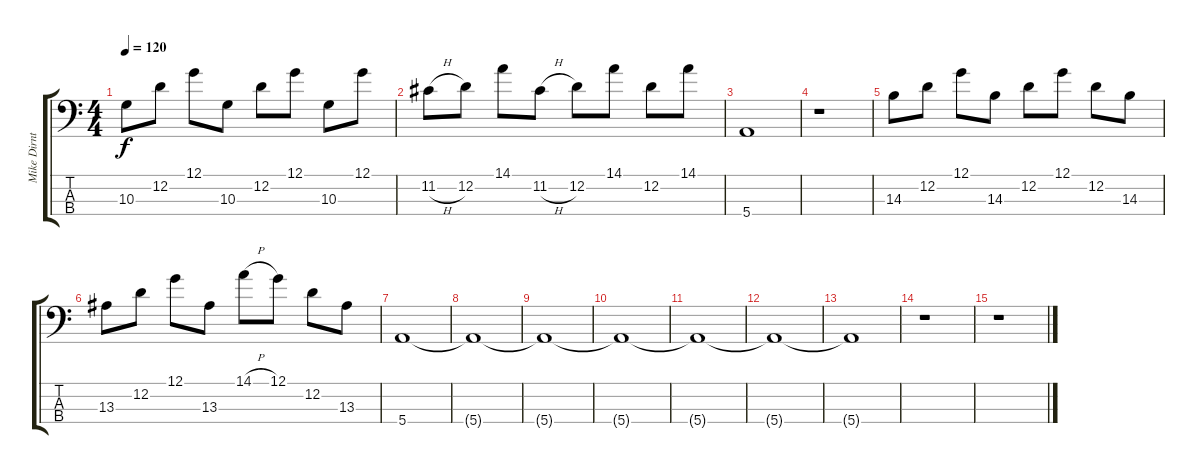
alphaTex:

\track ("Mike Dirnt - Bass" "Mike Dirnt") {instrument electricbassfinger}
\staff {score tabs}
\tuning (G2 D2 A1 E1) {hide}
\ts (4 4)
\tempo 120
\clef f4
\ks c
10.3.8{dy f} 12.2.8 12.1.8 10.3.8 12.2.8 12.1.8 10.3.8 12.1.8 |
11.2{h}.8 12.2.8 14.1.8 11.2{h}.8 12.2.8 14.1.8 12.2.8 14.1.8 |
5.4.1 |
r.1 |
14.3.8 12.2.8 12.1.8 14.3.8 12.2.8 12.1.8 12.2.8 14.3.8 |
13.3.8 12.2.8 12.1.8 13.3.8 14.1{h}.8 12.1.8 12.2.8 13.3.8 |
5.4.1{volume 0} |
5.4{t}.1 |
5.4{t}.1 |
5.4{t}.1 |
5.4{t}.1 |
5.4{t}.1 |
5.4{t}.1 |
r.1 |
r.1
